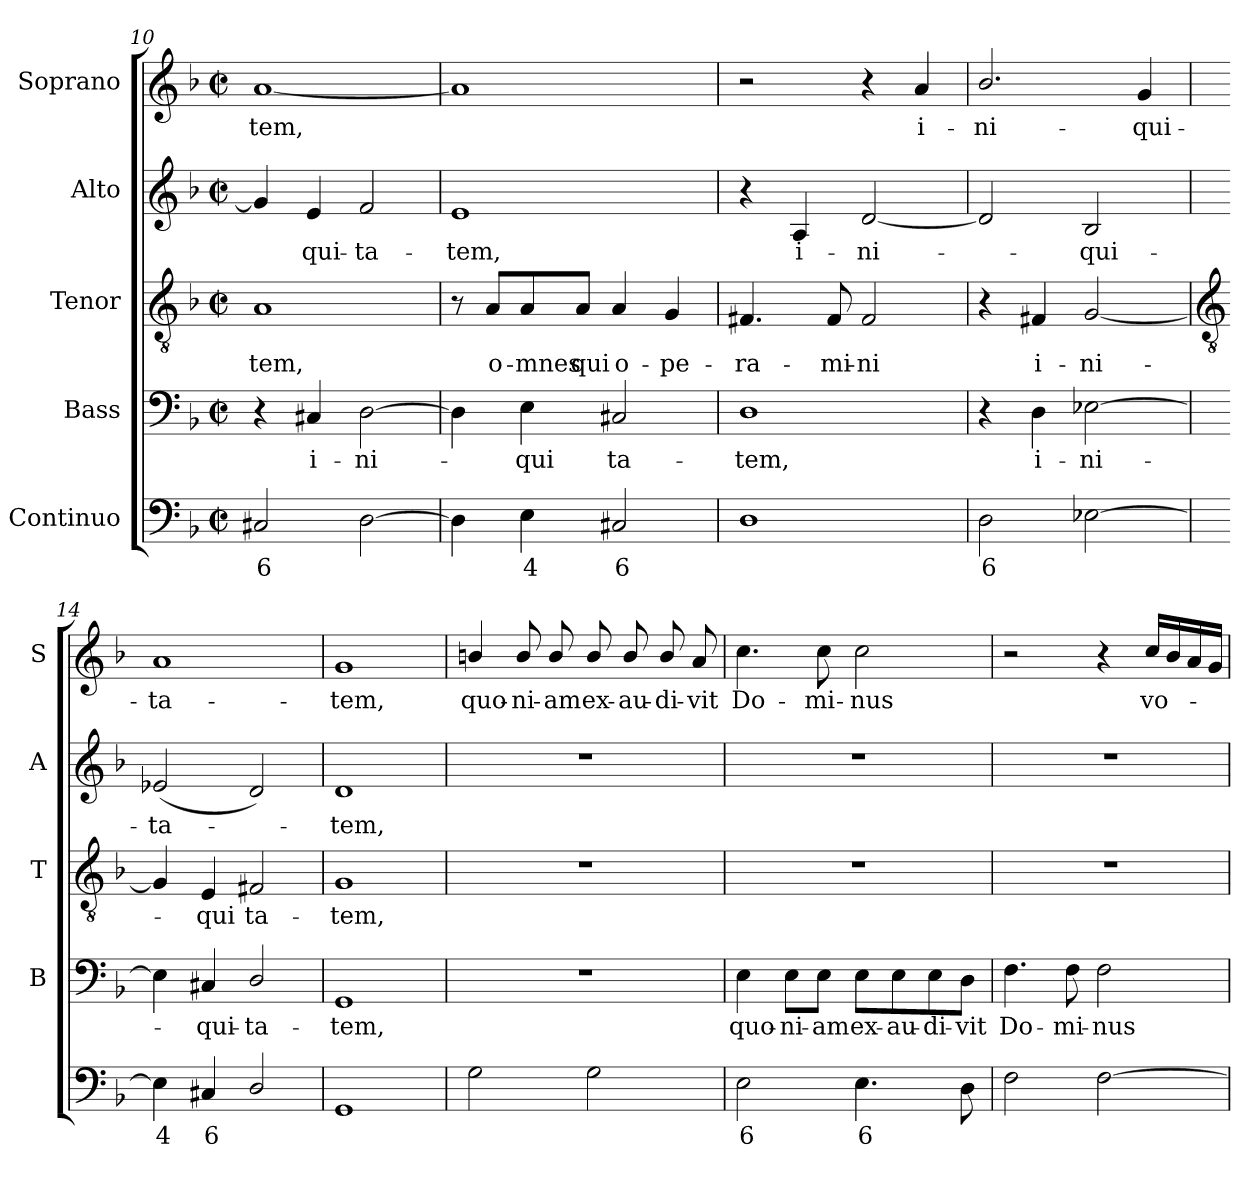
**kern	**text	**kern	**text	**kern	**text	**kern	**text	**kern	**text
*part5	*part5	*part4	*part4	*part3	*part3	*part2	*part2	*part1	*part1
*staff5	*staff5	*staff4	*staff4	*staff3	*staff3	*staff2	*staff2	*staff1	*staff1
*I"Continuo	*	*I"Bass	*	*I"Tenor	*	*I"Alto	*	*I"Soprano	*
*	*	*I'B	*	*I'T	*	*I'A	*	*I'S	*
*clefF4	*	*clefF4	*	*clefGv2	*	*clefG2	*	*clefG2	*
*k[b-]	*	*k[b-]	*	*k[b-]	*	*k[b-]	*	*k[b-]	*
*F:	*	*F:	*	*F:	*	*F:	*	*F:	*
*M2/2	*	*M2/2	*	*M2/2	*	*M2/2	*	*M2/2	*
*met(c|)	*	*met(c|)	*	*met(c|)	*	*met(c|)	*	*met(c|)	*
=10	=10	=10	=10	=10	=10	=10	=10	=10	=10
!	!LO:LY:b	!	!	!	!LO:LY:b	!	!	!	!LO:LY:b
2C#X	6	4r	.	1A	-tem,	4g]	.	[1a	-tem,
!	!	!	!LO:LY:b	!	!	!	!LO:LY:b	!	!
.	.	4C#X	i-	.	.	4e	qui-	.	.
!	!	!	!LO:LY:b	!	!	!	!LO:LY:b	!	!
[2D	.	[2D	-ni-	.	.	2f	-ta-	.	.
=11	=11	=11	=11	=11	=11	=11	=11	=11	=11
!	!	!	!	!	!	!	!LO:LY:b	!	!
4D]	.	4D]	.	8r	.	1e	-tem,	1a]	.
!	!	!	!	!	!LO:LY:b	!	!	!	!
.	.	.	.	8A/L	o-	.	.	.	.
!	!LO:LY:b	!	!LO:LY:b	!	!LO:LY:b	!	!	!	!
4E	4	4E	qui	8A/	-mnes	.	.	.	.
!	!	!	!	!	!LO:LY:b	!	!	!	!
.	.	.	.	8A/J	qui	.	.	.	.
!	!LO:LY:b	!	!LO:LY:b	!	!LO:LY:b	!	!	!	!
2C#X	6	2C#X	ta-	4A	o-	.	.	.	.
!	!	!	!	!	!LO:LY:b	!	!	!	!
.	.	.	.	4G	-pe-	.	.	.	.
=12	=12	=12	=12	=12	=12	=12	=12	=12	=12
!	!	!	!LO:LY:b	!	!LO:LY:b	!	!	!	!
1D	.	1D	-tem,	4.F#X	-ra-	4r	.	2r	.
!	!	!	!	!	!	!	!LO:LY:b	!	!
.	.	.	.	.	.	4A	i-	.	.
!	!	!	!	!	!LO:LY:b	!	!	!	!
.	.	.	.	8F#	-mi-	.	.	.	.
!	!	!	!	!	!LO:LY:b	!	!LO:LY:b	!	!
.	.	.	.	2F#	-ni	[2d	-ni-	4r	.
!	!	!	!	!	!	!	!	!	!LO:LY:b
.	.	.	.	.	.	.	.	4a	i-
=13	=13	=13	=13	=13	=13	=13	=13	=13	=13
!	!LO:LY:b	!	!	!	!	!	!	!	!LO:LY:b
2D	6	4r	.	4r	.	2d]	.	2.b-/	-ni-
!	!	!	!LO:LY:b	!	!LO:LY:b	!	!	!	!
.	.	4D	i-	4F#X	i-	.	.	.	.
!	!	!	!LO:LY:b	!	!LO:LY:b	!	!LO:LY:b	!	!
[2E-X	.	[2E-X	-ni-	[2G	-ni-	2B-	qui-	.	.
!	!	!	!	!	!	!	!	!	!LO:LY:b
.	.	.	.	.	.	.	.	4g	-qui-
!!LO:LB:g=z
=14	=14	=14	=14	=14	=14	=14	=14	=14	=14
*	*	*	*	*clefGv2	*	*	*	*	*
!	!LO:LY:b	!	!	!	!	!	!LO:LY:b	!	!LO:LY:b
4E-]	4	4E-]	.	4G]	.	(<2e-X	-ta-	1a	-ta-
!	!LO:LY:b	!	!LO:LY:b	!	!LO:LY:b	!	!	!	!
4C#X	6	4C#X	qui-	4E	qui	.	.	.	.
!	!	!	!LO:LY:b	!	!LO:LY:b	!	!	!	!
2D/	.	2D/	-ta-	2F#X	ta-	2d)	.	.	.
=15	=15	=15	=15	=15	=15	=15	=15	=15	=15
!	!	!	!LO:LY:b	!	!LO:LY:b	!	!LO:LY:b	!	!LO:LY:b
1GG	.	1GG	-tem,	1G	-tem,	1d	tem,	1g	-tem,
=16	=16	=16	=16	=16	=16	=16	=16	=16	=16
!	!	!	!	!	!	!	!	!	!LO:LY:b
2G	.	1r	.	1r	.	1r	.	4bn/	quo-
!	!	!	!	!	!	!	!	!	!LO:LY:b
.	.	.	.	.	.	.	.	8b/	-ni-
!	!	!	!	!	!	!	!	!	!LO:LY:b
.	.	.	.	.	.	.	.	8b/	-am
!	!	!	!	!	!	!	!	!	!LO:LY:b
2G	.	.	.	.	.	.	.	8b/	ex-
!	!	!	!	!	!	!	!	!	!LO:LY:b
.	.	.	.	.	.	.	.	8b/	-au-
!	!	!	!	!	!	!	!	!	!LO:LY:b
.	.	.	.	.	.	.	.	8b/	-di-
!	!	!	!	!	!	!	!	!	!LO:LY:b
.	.	.	.	.	.	.	.	8a	-vit
=17	=17	=17	=17	=17	=17	=17	=17	=17	=17
!	!LO:LY:b	!	!LO:LY:b	!	!	!	!	!	!LO:LY:b
2E	6	4E	quo-	1r	.	1r	.	4.cc	Do-
!	!	!	!LO:LY:b	!	!	!	!	!	!
.	.	8E\L	-ni-	.	.	.	.	.	.
!	!	!	!LO:LY:b	!	!	!	!	!	!LO:LY:b
.	.	8E\J	-am	.	.	.	.	8cc	-mi-
!	!LO:LY:b	!	!LO:LY:b	!	!	!	!	!	!LO:LY:b
4.E	6	8E\L	ex-	.	.	.	.	2cc	-nus
!	!	!	!LO:LY:b	!	!	!	!	!	!
.	.	8E\	-au-	.	.	.	.	.	.
!	!	!	!LO:LY:b	!	!	!	!	!	!
.	.	8E\	-di-	.	.	.	.	.	.
!	!	!	!LO:LY:b	!	!	!	!	!	!
8D	.	8D\J	-vit	.	.	.	.	.	.
=18	=18	=18	=18	=18	=18	=18	=18	=18	=18
!	!	!	!LO:LY:b	!	!	!	!	!	!
2F	.	4.F	Do-	1r	.	1r	.	2r	.
!	!	!	!LO:LY:b	!	!	!	!	!	!
.	.	8F	-mi-	.	.	.	.	.	.
!	!	!	!LO:LY:b	!	!	!	!	!	!
[2F	.	2F	-nus	.	.	.	.	4r	.
!	!	!	!	!	!	!	!	!	!LO:LY:b
.	.	.	.	.	.	.	.	16ccLL	vo-
.	.	.	.	.	.	.	.	16b-	.
.	.	.	.	.	.	.	.	16a	.
.	.	.	.	.	.	.	.	16gJJ	.
=	=	=	=	=	=	=	=	=	=
*-	*-	*-	*-	*-	*-	*-	*-	*-	*-
